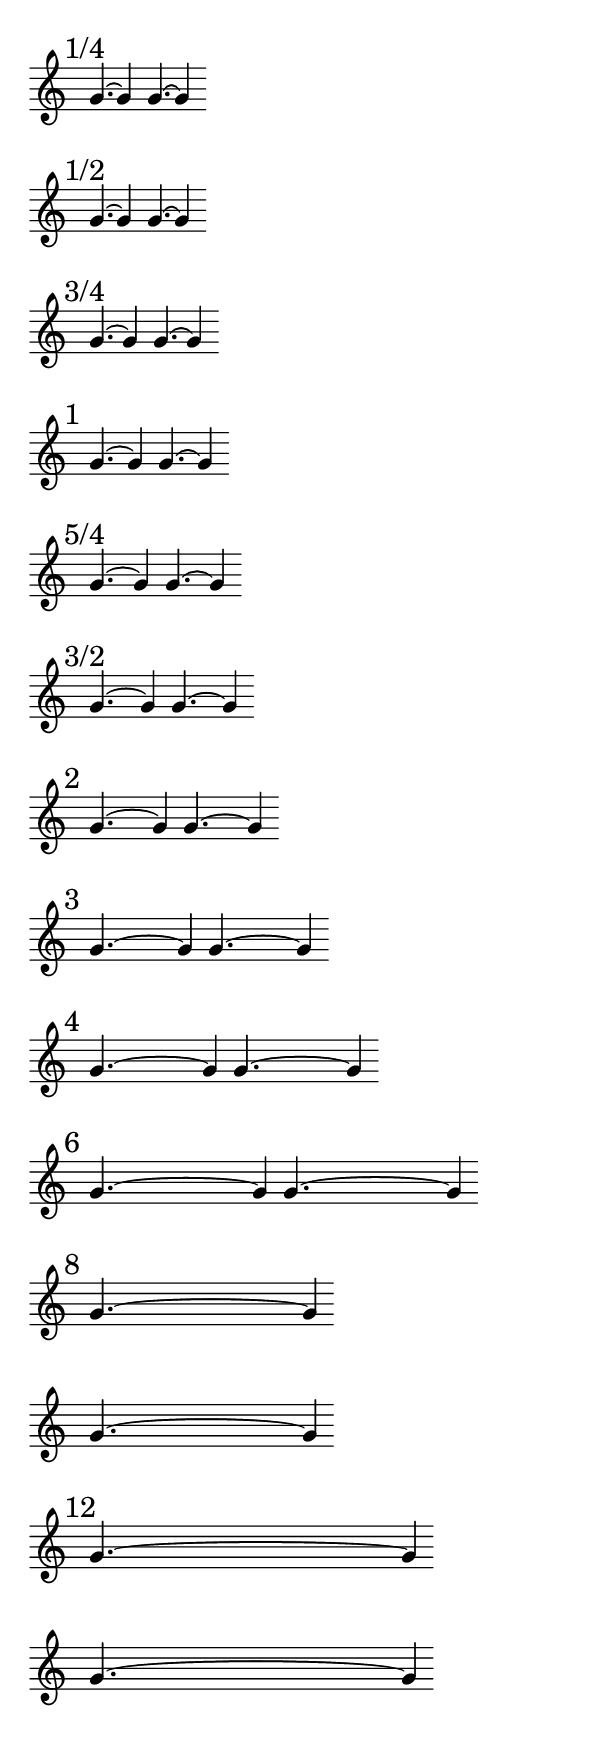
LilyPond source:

\version "2.16.2"

\paper { indent = 0  ragged-right = ##t paper-width = 10 \cm line-width = 9 \cm }

br = { \bar "" \break }

% #(set-global-staff-size 10)

\layout { \context { \Voice \override Tie #'direction = #UP } }

\transpose d g

\new Staff \with { \override StaffSymbol #'line-count = #5 \remove Time_signature_engraver } { \time 9999/1 \set tieWaitForNote = ##t 
    \mark "1/4"
    d'4.*1/4 ~ d'4
    \bar "" 
    \shape Tie #'((-0.15 . -0.4)(-0.1 . -0.1)(-0.05 . -0.1)(-0.0 . -0.4))
    \once \override Dots #'extra-offset = #'(-0.1 . -0.0)
    d'4.*1/4 ~ d'4
    \br 
    
    \mark "1/2"
    d'4.*1/2 ~ d'4
    \bar ""
    \shape Tie #'((-0.15 . -0.4)(-0.1 . -0.1)(-0.05 . -0.1)(-0.0 . -0.4))
    \once \override Dots #'extra-offset = #'(-0.1 . -0.0)
    d'4.*1/2 ~ d'4
    \br
    
    \mark "3/4"
    d'4.*3/4 ~ d'4
    \bar "" 
    \shape Tie #'((-0.1 . -0.4)(-0.1 . -0.2)(-0.0 . -0.2)(-0.0 . -0.4))
    \once \override Dots #'extra-offset = #'(-0.0 . -0.0)
    d'4.*3/4 ~ d'4
    \br
    
    \mark "1"
    d'4. ~ d'4
    \bar "" 
    \shape Tie #'((0 . -0.45)(0 . -0.3)(-0.3 . -0.3)(-0.3 . -0.45))
    \once \override Dots #'extra-offset = #'(0.1 . -0.02)
    d'4. ~ d'4
    \br
    
    \mark "5/4"
    d'4. ~ s16 d'4
    \bar "" 
    \shape Tie #'((0 . -0.45)(0 . -0.35)(-0.3 . -0.35)(-0.3 . -0.45))
    \once \override Dots #'extra-offset = #'(0.1 . -0.04)
    d'4. ~ s16 d'4
    \br
    
    \mark "3/2"
    d'4. ~ s8 d'4
    \bar "" 
    \shape Tie #'((0 . -0.45)(0 . -0.4)(-0.3 . -0.4)(-0.3 . -0.45))
    \once \override Dots #'extra-offset = #'(0.1 . -0.05)
    d'4. ~ s8 d'4
    \br
        
    \mark "2"
    d'4. ~ s4 d'4
    \bar "" 
    \shape Tie #'((0 . -0.45)(0 . -0.45)(-0.3 . -0.45)(-0.3 . -0.45))
    \once \override Dots #'extra-offset = #'(0.1 . -0.05)
    d'4. ~ s4 d'4
    \br
    
    \mark "3"
    d'4. ~ s2 d'4
    \bar "" 
    \shape Tie #'((-0.75 . 0)(-0.6 . 0)(-0.3 . 0)(-0.3 . 0))
    \once \override Dots #'extra-offset = #'(0.1 . -0.05)
    d'4. ~ s2 d'4
    \br
    
    \mark "4"
    d'4. ~ s2. d'4
    \bar "" 
    \shape Tie #'((-0.75 . 0)(-0.6 . 0)(-0.3 . 0)(-0.3 . 0))
    \once \override Dots #'extra-offset = #'(0.15 . -0.05)
    d'4. ~ s2. d'4
    \br
    
    \mark "6"
    d'4. ~ s1 s4 d'4
    \bar "" 
    \shape Tie #'((-0.75 . 0)(-0.6 . 0.1)(-0.3 . 0.1)(-0.3 . 0))
    \once \override Dots #'extra-offset = #'(0.2 . -0.05)
    d'4. ~ s1 s4 d'4
    \br
    
    \mark "8"
    d'4. ~ s1.. d'4
    \bar "" 
    \shape Tie #'((-0.75 . 0)(-0.6 . 0.2)(-0.3 . 0.2)(-0.3 . 0))
    \once \override Dots #'extra-offset = #'(0.25 . -0.05)
    d'4. ~ s1.. d'4
    \br
    
    \mark "12"
    d'4. ~ s1 s1 s2. d'4
    \bar "" 
    \shape Tie #'((-0.75 . 0)(-0.6 . 0.3)(-0.3 . 0.3)(-0.3 . 0))
    \once \override Dots #'extra-offset = #'(0.3 . -0.05)
    d'4. ~ s1 s1 s2. d'4
    \br
  }